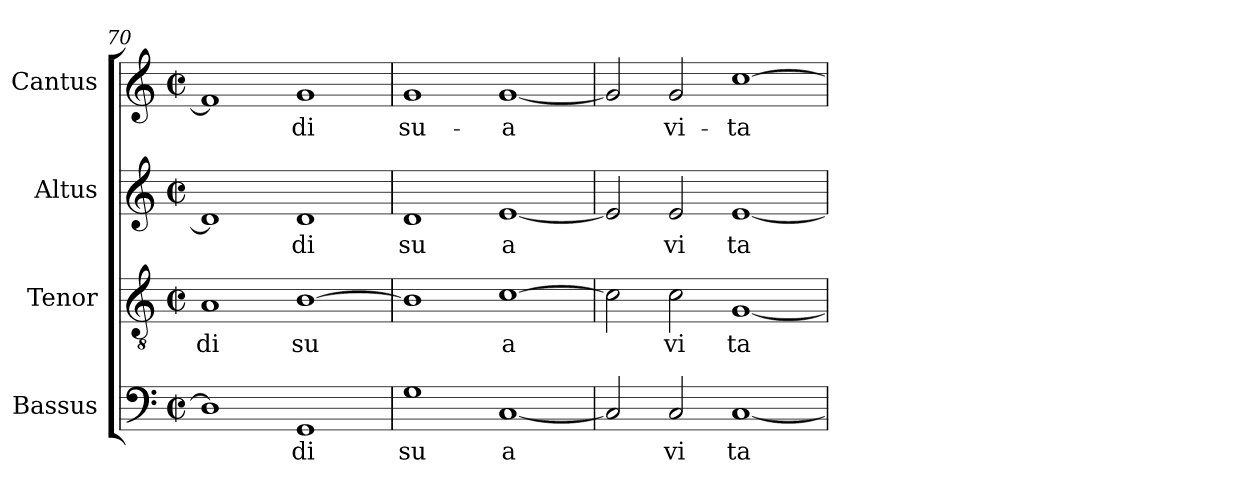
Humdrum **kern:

**kern	**text	**kern	**text	**kern	**text	**kern	**text
*part4	*part4	*part3	*part3	*part2	*part2	*part1	*part1
*staff4	*staff4	*staff3	*staff3	*staff2	*staff2	*staff1	*staff1
*I"Bassus	*	*I"Tenor	*	*I"Altus	*	*I"Cantus	*
*clefF4	*	*clefGv2	*	*clefG2	*	*clefG2	*
*k[]	*	*k[]	*	*k[]	*	*k[]	*
*C:	*	*C:	*	*C:	*	*C:	*
*M2/2	*	*M2/2	*	*M2/2	*	*M2/2	*
*met(c|)	*	*met(c|)	*	*met(c|)	*	*met(c|)	*
=70	=70	=70	=70	=70	=70	=70	=70
!	!LO:LY:b	!	!LO:LY:b	!	!LO:LY:b:cj	!	!LO:LY:b
1D]	.	1A	di	1d]	.	1f#]	--
!	!LO:LY:b	!	!LO:LY:b	!	!LO:LY:b:cj	!	!LO:LY:b
1GG	di	[>1B	su	1d	di	1g	-di
=71	=71	=71	=71	=71	=71	=71	=71
!	!LO:LY:b	!	!LO:LY:b	!	!LO:LY:b:cj	!	!LO:LY:b
1G	su	1B]	.	1d	su	1g	su-
!	!LO:LY:b	!	!LO:LY:b	!	!LO:LY:b:cj	!	!LO:LY:b
[<1C	a	[>1c	a	[<1e	a	[<1g	-a-
=72	=72	=72	=72	=72	=72	=72	=72
!	!LO:LY:b	!	!LO:LY:b	!	!LO:LY:b:cj	!	!LO:LY:b
2C/]	.	2c\]	.	2e/]	.	2g/]	--
!	!LO:LY:b	!	!LO:LY:b	!	!LO:LY:b:cj	!	!LO:LY:b
2C/	vi	2c\	vi	2e/	vi	2g/	-vi-
!	!LO:LY:b	!	!LO:LY:b	!	!LO:LY:b:cj	!	!LO:LY:b
[<1C	ta	[<1G	ta	[<1e	ta	[>1cc	-ta-
=	=	=	=	=	=	=	=
*-	*-	*-	*-	*-	*-	*-	*-
